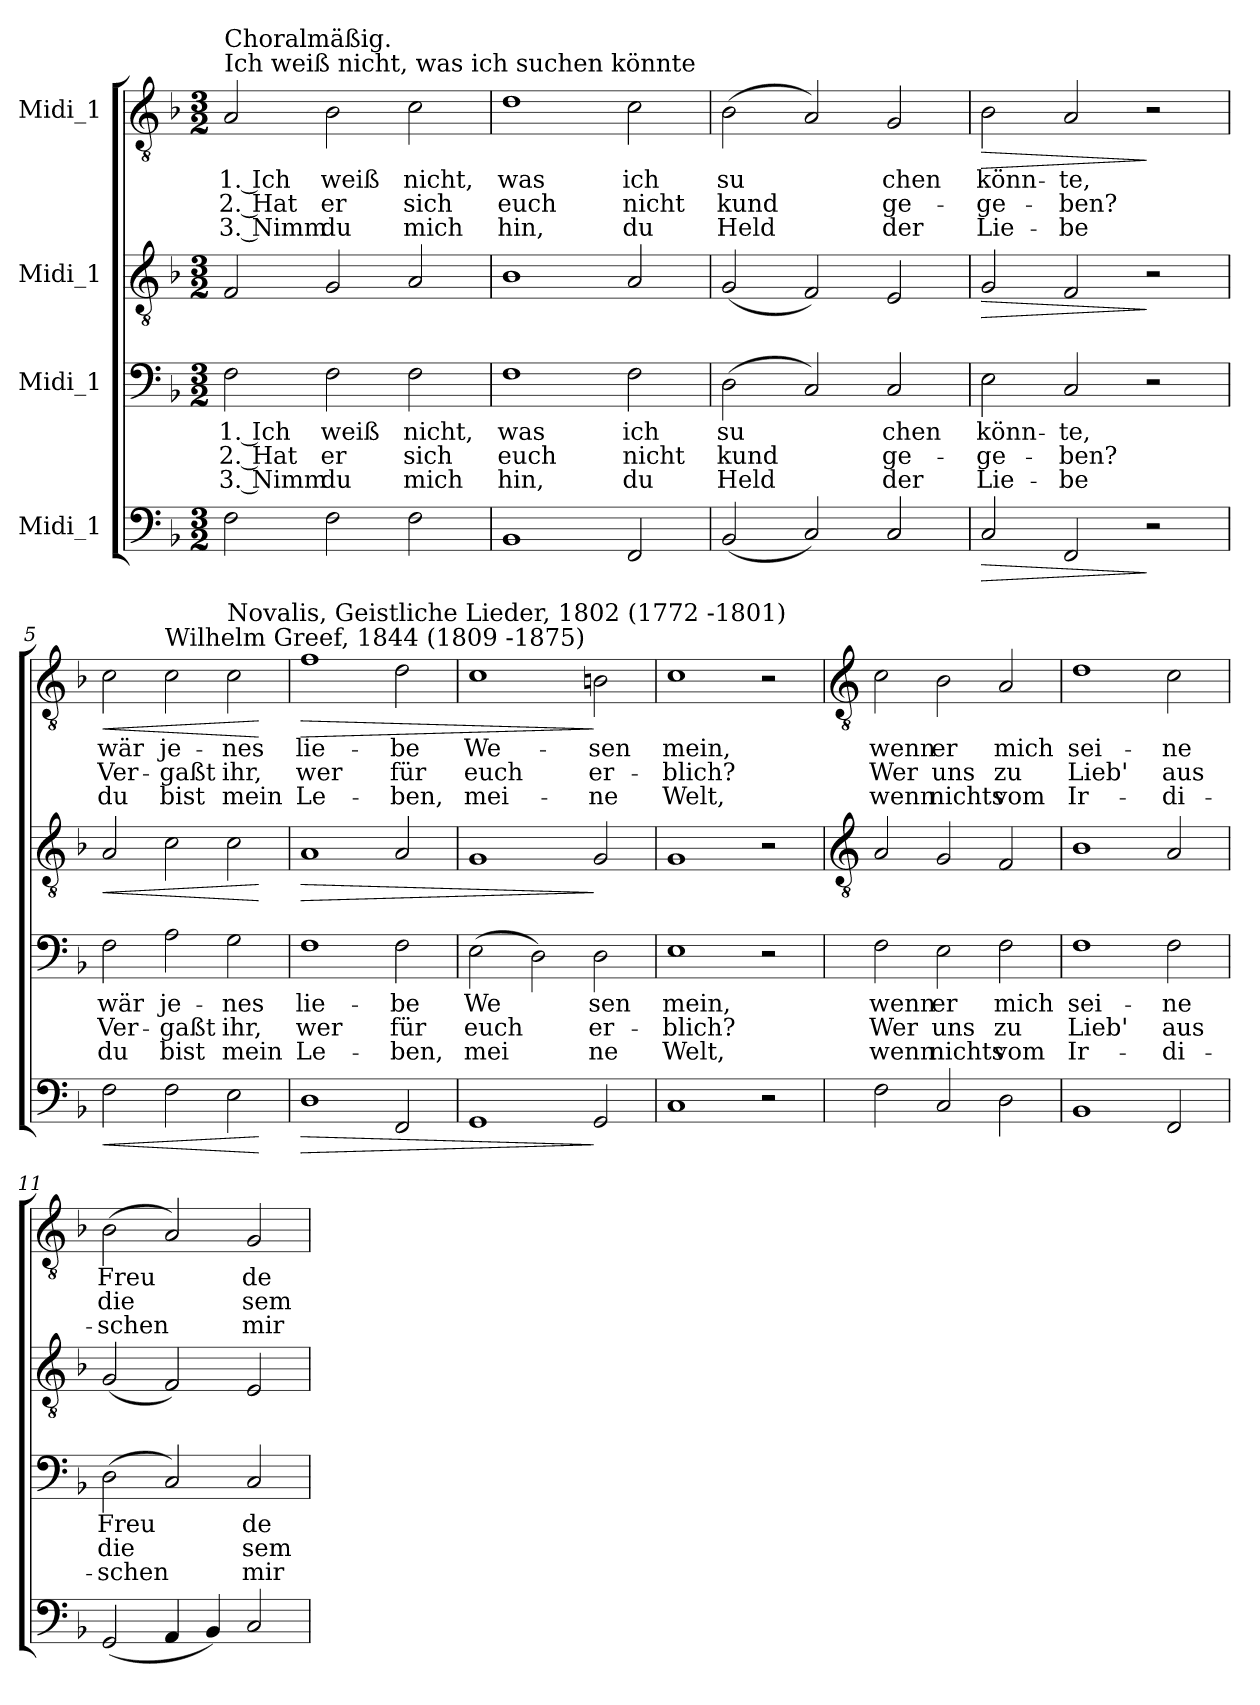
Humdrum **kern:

**kern	**dynam	**kern	**text	**text	**text	**kern	**dynam	**kern	**text	**text	**text	**dynam
*part4	*part4	*part3	*part3	*part3	*part3	*part2	*part2	*part1	*part1	*part1	*part1	*part1
*staff4	*staff4	*staff3	*staff3	*staff3	*staff3	*staff2	*staff2	*staff1	*staff1	*staff1	*staff1	*staff1
*I"Midi_1	*	*I"Midi_1	*	*	*	*I"Midi_1	*	*I"Midi_1	*	*	*	*
*clefF4	*	*clefF4	*	*	*	*clefGv2	*	*clefGv2	*	*	*	*
*k[b-]	*	*k[b-]	*	*	*	*k[b-]	*	*k[b-]	*	*	*	*
*F:	*	*F:	*	*	*	*F:	*	*F:	*	*	*	*
*M3/2	*	*M3/2	*	*	*	*M3/2	*	*M3/2	*	*	*	*
=1	=1	=1	=1	=1	=1	=1	=1	=1	=1	=1	=1	=1
!	!	!	!	!	!	!	!	!LO:TX:a:t=Ich weiß nicht, was ich suchen könnte	!	!	!	!
!	!	!	!	!	!	!	!	!LO:TX:a:t=Choralmäßig.	!	!	!	!
!	!	!	!LO:LY:b	!LO:LY:b	!LO:LY:b	!	!	!	!LO:LY:b	!LO:LY:b	!LO:LY:b	!
2F	.	2F	1. Ich	2. Hat	3. Nimm	2F	.	2A	1. Ich	2. Hat	3. Nimm	.
!	!	!	!LO:LY:b	!LO:LY:b	!LO:LY:b	!	!	!	!LO:LY:b	!LO:LY:b	!LO:LY:b	!
2F	.	2F	weiß	er	du	2G	.	2B-	weiß	er	du	.
!	!	!	!LO:LY:b	!LO:LY:b	!LO:LY:b	!	!	!	!LO:LY:b	!LO:LY:b	!LO:LY:b	!
2F	.	2F	nicht,	sich	mich	2A	.	2c	nicht,	sich	mich	.
=2	=2	=2	=2	=2	=2	=2	=2	=2	=2	=2	=2	=2
!	!	!	!LO:LY:b	!LO:LY:b	!LO:LY:b	!	!	!	!LO:LY:b	!LO:LY:b	!LO:LY:b	!
1BB-	.	1F	was	euch	hin,	1B-	.	1d	was	euch	hin,	.
!	!	!	!LO:LY:b	!LO:LY:b	!LO:LY:b	!	!	!	!LO:LY:b	!LO:LY:b	!LO:LY:b	!
2FF	.	2F	ich	nicht	du	2A	.	2c	ich	nicht	du	.
=3	=3	=3	=3	=3	=3	=3	=3	=3	=3	=3	=3	=3
!	!	!	!LO:LY:b	!LO:LY:b	!LO:LY:b	!	!	!	!LO:LY:b	!LO:LY:b	!LO:LY:b	!
(<2BB-	.	(<2D	su	kund	Held	(<2G	.	(<2B-	su	kund	Held	.
2C)	.	2C)	.	.	.	2F)	.	2A)	.	.	.	.
!	!	!	!LO:LY:b	!LO:LY:b	!LO:LY:b	!	!	!	!LO:LY:b	!LO:LY:b	!LO:LY:b	!
2C	.	2C	chen	ge-	-der	2E	.	2G	chen	ge-	-der	.
=4	=4	=4	=4	=4	=4	=4	=4	=4	=4	=4	=4	=4
!	!LO:HP:b	!	!LO:LY:b	!LO:LY:b	!LO:LY:b	!	!LO:HP:b	!	!LO:LY:b	!LO:LY:b	!LO:LY:b	!LO:HP:b
2C	>	2E	könn-	-ge-	-Lie-	2G	>	2B-	könn-	-ge-	-Lie-	>
!	!	!	!LO:LY:b	!LO:LY:b	!LO:LY:b	!	!	!	!LO:LY:b	!LO:LY:b	!LO:LY:b	!
2FF	.	2C	-te,	ben?	be	2F	.	2A	-te,	ben?	be	.
2r	]	2r	.	.	.	2r	]	2r	.	.	.	]
=5	=5	=5	=5	=5	=5	=5	=5	=5	=5	=5	=5	=5
!	!LO:HP:b	!	!LO:LY:b	!LO:LY:b	!LO:LY:b	!	!LO:HP:b	!	!LO:LY:b	!LO:LY:b	!LO:LY:b	!LO:HP:b
2F	<	2F	wär	Ver-	-du	2A	<	2c	wär	Ver-	-du	<
!	!	!	!	!	!	!	!	!LO:TX:a:t=Wilhelm Greef, 1844 (1809 -1875)	!	!	!	!
!	!	!	!LO:LY:b	!LO:LY:b	!LO:LY:b	!	!	!	!LO:LY:b	!LO:LY:b	!LO:LY:b	!
2F	.	2A	je-	-gaßt	bist	2c	.	2c	je-	-gaßt	bist	.
!	!	!	!	!	!	!	!	!LO:TX:a:t=Novalis, Geistliche Lieder, 1802 (1772 -1801)	!	!	!	!
!	!	!	!LO:LY:b	!LO:LY:b	!LO:LY:b	!	!	!	!LO:LY:b	!LO:LY:b	!LO:LY:b	!
2E	.	2G	nes	ihr,	mein	2c	.	2c	nes	ihr,	mein	.
.	[	.	.	.	.	.	[	.	.	.	.	[
=6	=6	=6	=6	=6	=6	=6	=6	=6	=6	=6	=6	=6
!	!LO:HP:b	!	!LO:LY:b	!LO:LY:b	!LO:LY:b	!	!LO:HP:b	!	!LO:LY:b	!LO:LY:b	!LO:LY:b	!LO:HP:b
1D	>	1F	lie-	-wer	Le-	1A	>	1f	lie-	-wer	Le-	>
!	!	!	!LO:LY:b	!LO:LY:b	!LO:LY:b	!	!	!	!LO:LY:b	!LO:LY:b	!LO:LY:b	!
2FF	.	2F	-be	für	ben,	2A	.	2d	-be	für	ben,	.
=7	=7	=7	=7	=7	=7	=7	=7	=7	=7	=7	=7	=7
!	!	!	!LO:LY:b	!LO:LY:b	!LO:LY:b	!	!	!	!LO:LY:b	!LO:LY:b	!LO:LY:b	!
1GG	.	(>2E	We	euch	mei	1G	.	1c	We-	-euch	mei-	.
.	.	2D)	.	.	.	.	.	.	.	.	.	.
!	!	!	!LO:LY:b	!LO:LY:b	!LO:LY:b	!	!	!	!LO:LY:b	!LO:LY:b	!LO:LY:b	!
2GG	]	2D	sen	er-	-ne	2G	]	2Bn	-sen	er-	-ne	]
=8	=8	=8	=8	=8	=8	=8	=8	=8	=8	=8	=8	=8
!	!	!	!LO:LY:b	!LO:LY:b	!LO:LY:b	!	!	!	!LO:LY:b	!LO:LY:b	!LO:LY:b	!
1C	.	1E	mein,	blich?	Welt,	1G	.	1c	mein,	blich?	Welt,	.
2r	.	2r	.	.	.	2r	.	2r	.	.	.	.
!!LO:LB:g=z
=9	=9	=9	=9	=9	=9	=9	=9	=9	=9	=9	=9	=9
*	*	*	*	*	*	*clefGv2	*	*clefGv2	*	*	*	*
!	!	!	!LO:LY:b	!LO:LY:b	!LO:LY:b	!	!	!	!LO:LY:b	!LO:LY:b	!LO:LY:b	!
2F	.	2F	wenn	Wer	wenn	2A	.	2c	wenn	Wer	wenn	.
!	!	!	!LO:LY:b	!LO:LY:b	!LO:LY:b	!	!	!	!LO:LY:b	!LO:LY:b	!LO:LY:b	!
2C	.	2E	er	uns	nichts	2G	.	2B-	er	uns	nichts	.
!	!	!	!LO:LY:b	!LO:LY:b	!LO:LY:b	!	!	!	!LO:LY:b	!LO:LY:b	!LO:LY:b	!
2D	.	2F	mich	zu	vom	2F	.	2A	mich	zu	vom	.
=10	=10	=10	=10	=10	=10	=10	=10	=10	=10	=10	=10	=10
!	!	!	!LO:LY:b	!LO:LY:b	!LO:LY:b	!	!	!	!LO:LY:b	!LO:LY:b	!LO:LY:b	!
1BB-	.	1F	sei-	-Lieb'	Ir-	1B-	.	1d	sei-	-Lieb'	Ir-	.
!	!	!	!LO:LY:b	!LO:LY:b	!LO:LY:b	!	!	!	!LO:LY:b	!LO:LY:b	!LO:LY:b	!
2FF	.	2F	-ne	aus	di-	2A	.	2c	-ne	aus	di-	.
=11	=11	=11	=11	=11	=11	=11	=11	=11	=11	=11	=11	=11
!	!	!	!LO:LY:b	!LO:LY:b	!LO:LY:b	!	!	!	!LO:LY:b	!LO:LY:b	!LO:LY:b	!
(<2GG	.	(<2D	-Freu	die	schen	(<2G	.	(<2B-	-Freu	die	schen	.
4AA	.	2C)	.	.	.	2F)	.	2A)	.	.	.	.
4BB-)	.	.	.	.	.	.	.	.	.	.	.	.
!	!	!	!LO:LY:b	!LO:LY:b	!LO:LY:b	!	!	!	!LO:LY:b	!LO:LY:b	!LO:LY:b	!
2C	.	2C	de	sem	mir	2E	.	2G	de	sem	mir	.
=	=	=	=	=	=	=	=	=	=	=	=	=
*-	*-	*-	*-	*-	*-	*-	*-	*-	*-	*-	*-	*-
